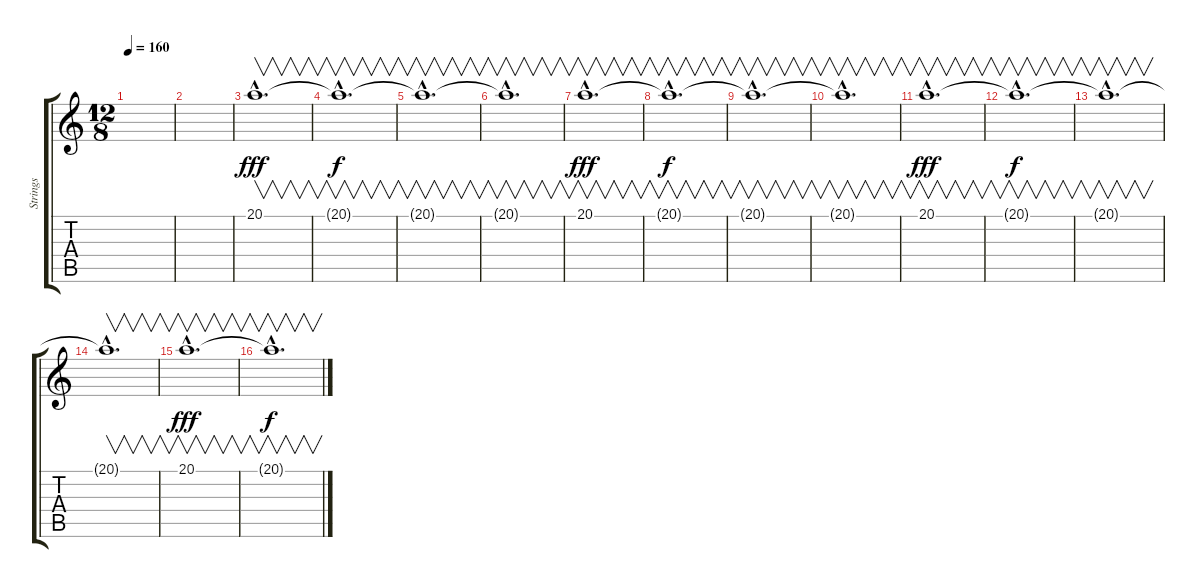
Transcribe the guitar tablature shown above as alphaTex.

\track ("Strings" "Strings") {instrument synthstrings2}
\staff {score tabs}
\tuning (Db4 Ab3 E3 B2 Gb2 B1) {hide}
\ts (12 8)
\tempo 160
\clef g2
\ks c
|
|
20.1{hac}.1{v d dy fff volume 13 instrument synthstrings2} |
20.1{hac t}.1{v d dy f volume 13 instrument synthstrings2} |
20.1{hac t}.1{v d volume 13 instrument synthstrings2} |
20.1{hac t}.1{v d volume 13 instrument synthstrings2} |
20.1{hac}.1{v d dy fff volume 13 instrument synthstrings2} |
20.1{hac t}.1{v d dy f volume 13 instrument synthstrings2} |
20.1{hac t}.1{v d volume 13 instrument synthstrings2} |
20.1{hac t}.1{v d volume 13 instrument synthstrings2} |
20.1{hac}.1{v d dy fff volume 13 instrument synthstrings2} |
20.1{hac t}.1{v d dy f volume 13 instrument synthstrings2} |
20.1{hac t}.1{v d volume 13 instrument synthstrings2} |
20.1{hac t}.1{v d volume 13 instrument synthstrings2} |
20.1{hac}.1{v d dy fff volume 13 instrument synthstrings2} |
20.1{hac t}.1{v d dy f volume 13 instrument synthstrings2}
